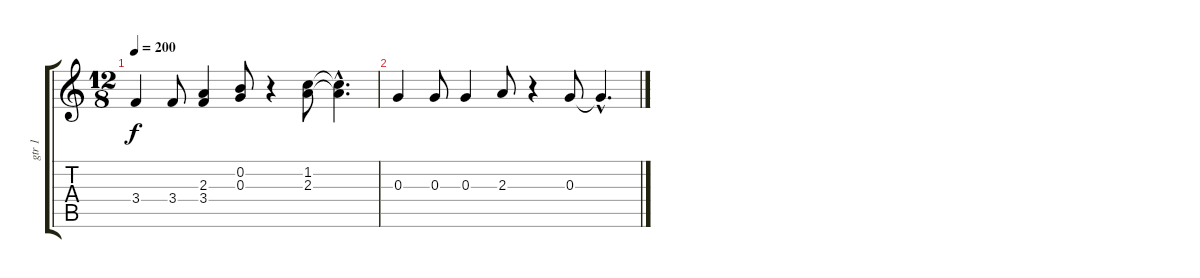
\track ("gtr 1" "gtr 1") {instrument overdrivenguitar}
\staff {score tabs}
\tuning (E4 B3 G3 D3 A2 E2) {hide}
\ts (12 8)
\tempo 200
\clef g2
\ks c
3.4.4{dy f} 3.4.8 (2.3 3.4).4 (0.2 0.3).8 r.4 (1.2 2.3).8 (1.2{hac t} 2.3{hac t}).4{d} |
0.3.4 0.3.8 0.3.4 2.3.8 r.4 0.3.8 0.3{hac t}.4{d}
